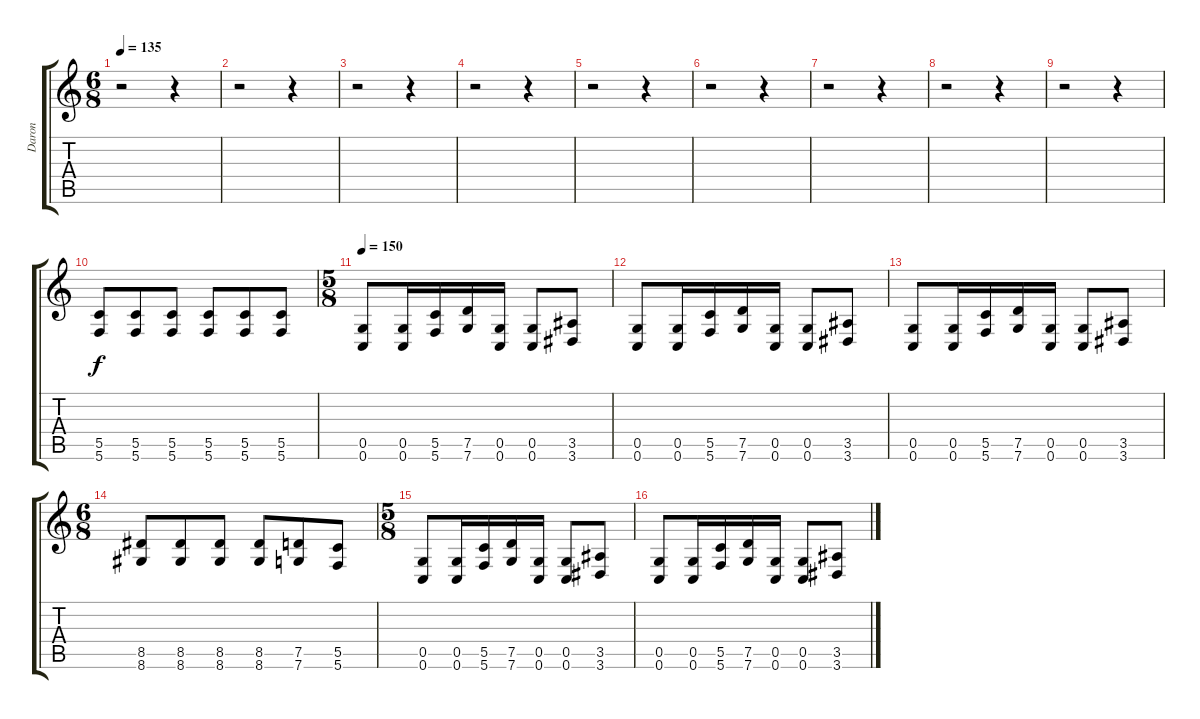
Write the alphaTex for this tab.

\track ("Daron" "Daron") {instrument overdrivenguitar}
\staff {score tabs}
\tuning (D4 A3 F3 C3 G2 C2) {hide}
\ts (6 8)
\tempo 135
\clef g2
\ks c
r.2{dy f} r.4 |
r.2 r.4 |
r.2 r.4 |
r.2 r.4 |
r.2 r.4 |
r.2 r.4 |
r.2 r.4 |
r.2 r.4 |
r.2 r.4 |
(5.5 5.6).8{volume 13} (5.5 5.6).8 (5.5 5.6).8 (5.5 5.6).8 (5.5 5.6).8 (5.5 5.6).8 |
\ts (5 8)
\tempo 150
(0.5 0.6).8 (0.5 0.6).16 (5.5 5.6).16 (7.5 7.6).16 (0.5 0.6).16 (0.5 0.6).8 (3.5 3.6).8 |
(0.5 0.6).8 (0.5 0.6).16 (5.5 5.6).16 (7.5 7.6).16 (0.5 0.6).16 (0.5 0.6).8 (3.5 3.6).8 |
(0.5 0.6).8 (0.5 0.6).16 (5.5 5.6).16 (7.5 7.6).16 (0.5 0.6).16 (0.5 0.6).8 (3.5 3.6).8 |
\ts (6 8)
(8.5 8.6).8 (8.5 8.6).8 (8.5 8.6).8 (8.5 8.6).8 (7.5 7.6).8 (5.5 5.6).8 |
\ts (5 8)
(0.5 0.6).8 (0.5 0.6).16 (5.5 5.6).16 (7.5 7.6).16 (0.5 0.6).16 (0.5 0.6).8 (3.5 3.6).8 |
(0.5 0.6).8 (0.5 0.6).16 (5.5 5.6).16 (7.5 7.6).16 (0.5 0.6).16 (0.5 0.6).8 (3.5 3.6).8
